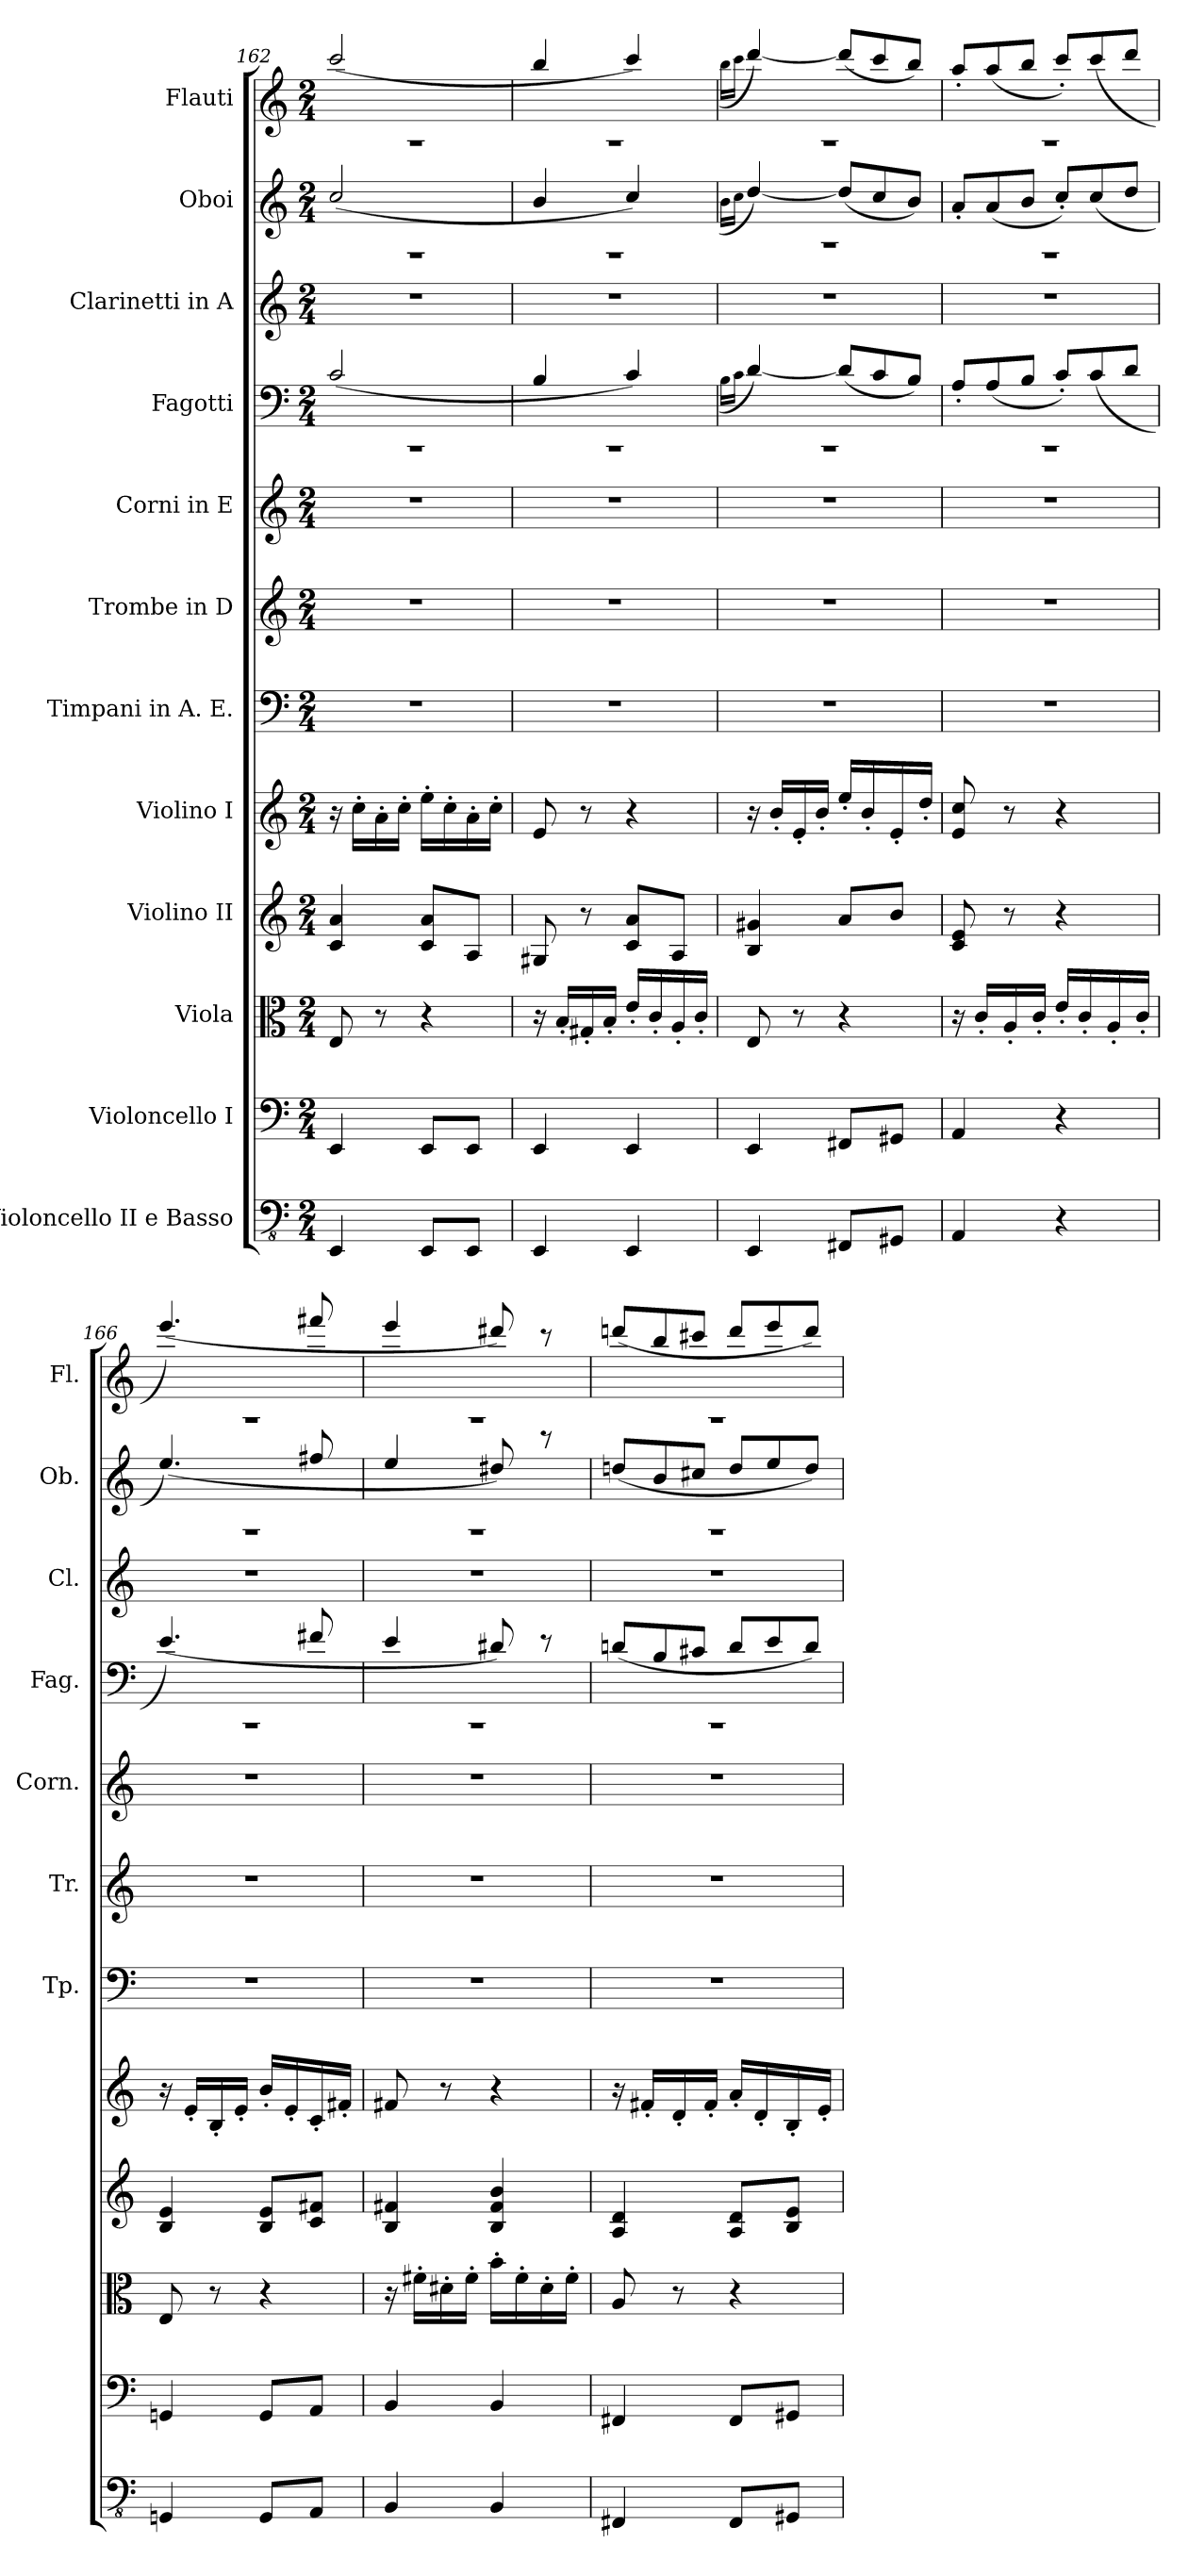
**kern	**kern	**kern	**kern	**kern	**kern	**kern	**kern	**kern	**kern	**kern	**kern
*part12	*part11	*part10	*part9	*part8	*part7	*part6	*part5	*part4	*part3	*part2	*part1
*staff12	*staff11	*staff10	*staff9	*staff8	*staff7	*staff6	*staff5	*staff4	*staff3	*staff2	*staff1
*I"Violoncello II e Basso	*I"Violoncello I	*I"Viola	*I"Violino II	*I"Violino I	*I"Timpani in A. E.	*I"Trombe in D	*I"Corni in E	*I"Fagotti	*I"Clarinetti in A	*I"Oboi	*I"Flauti
*	*	*	*	*	*I'Tp.	*I'Tr.	*I'Corn.	*I'Fag.	*I'Cl.	*I'Ob.	*I'Fl.
*clefFv4	*clefF4	*clefC3	*clefG2	*clefG2	*clefF4	*clefG2	*clefG2	*clefF4	*clefG2	*clefG2	*clefG2
*	*	*	*	*	*	*ITrd-1c-2	*ITrd5c8	*	*ITrd2c3	*	*
*k[]	*k[]	*k[]	*k[]	*k[]	*k[]	*k[f#c#]	*k[f#c#g#d#]	*k[]	*k[f#c#g#]	*k[]	*k[]
*M2/4	*M2/4	*M2/4	*M2/4	*M2/4	*M2/4	*M2/4	*M2/4	*M2/4	*M2/4	*M2/4	*M2/4
=162	=162	=162	=162	=162	=162	=162	=162	=162	=162	=162	=162
*	*	*	*	*	*	*	*	*^	*	*^	*^
4EEEi/	4EEi/	8Ei/	4cj/ 4aZ/	16r	2r	2r	2r	2rCC	(2cj/	2r	2rF	(2ccj/	2rA	(2cccj/
.	.	.	.	16cc'\LL	.	.	.	.	.	.	.	.	.	.
.	.	8r	.	16a'\	.	.	.	.	.	.	.	.	.	.
.	.	.	.	16cc'\JJ	.	.	.	.	.	.	.	.	.	.
8EEE/L	8EE/L	4r	8c/ 8a/L	16ee'\LL	.	.	.	.	.	.	.	.	.	.
.	.	.	.	16cc'\	.	.	.	.	.	.	.	.	.	.
8EEE/J	8EE/J	.	8A/J	16a'\	.	.	.	.	.	.	.	.	.	.
.	.	.	.	16cc'\JJ	.	.	.	.	.	.	.	.	.	.
=163	=163	=163	=163	=163	=163	=163	=163	=163	=163	=163	=163	=163	=163	=163
4EEEZ/	4EEZ/	16r	8G#Xj/	8eZ/	2r	2r	2r	2rCC	4Bi/	2r	2rF	4bi/	2rA	4bbi/
.	.	16B'/LL	.	.	.	.	.	.	.	.	.	.	.	.
.	.	16G#X'/	8r	8r	.	.	.	.	.	.	.	.	.	.
.	.	16B'/JJ	.	.	.	.	.	.	.	.	.	.	.	.
4EEE/	4EE/	16e'/LL	8c/ 8a/L	4r	.	.	.	.	4c/)	.	.	4cc/)	.	4ccc/)
.	.	16c'/	.	.	.	.	.	.	.	.	.	.	.	.
.	.	16A'/	8A/J	.	.	.	.	.	.	.	.	.	.	.
.	.	16c'/JJ	.	.	.	.	.	.	.	.	.	.	.	.
!!LO:PB:g=z	!!
=164	=164	=164	=164	=164	=164	=164	=164	=164	=164	=164	=164	=164	=164	=164
.	.	.	.	.	.	.	.	.	(16qB\LL	.	.	(16qb\LL	.	(16qbb\LL
.	.	.	.	.	.	.	.	.	16qc\JJ	.	.	16qcc\JJ	.	16qccc\JJ
4EEEZ/	4EEZ/	8EZ/	4Bi/ 4g#Xj/	16r	2r	2r	2r	2rCC	[4dV/)	2r	2rA	[4ddV/)	2rA	[4dddV/)
.	.	.	.	16b'/LL	.	.	.	.	.	.	.	.	.	.
.	.	8r	.	16e'/	.	.	.	.	.	.	.	.	.	.
.	.	.	.	16b'/JJ	.	.	.	.	.	.	.	.	.	.
*	*	*	*	*	*	*	*	*	*Xtuplet	*	*	*Xtuplet	*	*Xtuplet
8FFF#X/L	8FF#X/L	4r	8a/L	16ee'/LL	.	.	.	.	(12d/L]	.	.	(12dd/L]	.	(12ddd/L]
.	.	.	.	16b'/	.	.	.	.	.	.	.	.	.	.
.	.	.	.	.	.	.	.	.	12c/	.	.	12cc/	.	12ccc/
8GGG#X/J	8GG#X/J	.	8b/J	16e'/	.	.	.	.	.	.	.	.	.	.
.	.	.	.	.	.	.	.	.	12B/J)	.	.	12b/J)	.	12bb/J)
.	.	.	.	16dd'/JJ	.	.	.	.	.	.	.	.	.	.
=165	=165	=165	=165	=165	=165	=165	=165	=165	=165	=165	=165	=165	=165	=165
4AAAZ/	4AAZ/	16r	8cj/ 8ei/	8ei/ 8ccj/	2r	2r	2r	2rCC	12A'Z/L	2r	2rF	12a'Z/L	2rA	12aa'Z/L
.	.	16c'/LL	.	.	.	.	.	.	.	.	.	.	.	.
.	.	.	.	.	.	.	.	.	(12A/	.	.	(12a/	.	(12aa/
.	.	16A'/	8r	8r	.	.	.	.	.	.	.	.	.	.
.	.	.	.	.	.	.	.	.	12B/J	.	.	12b/J	.	12bb/J
.	.	16c'/JJ	.	.	.	.	.	.	.	.	.	.	.	.
4r	4r	16e'/LL	4r	4r	.	.	.	.	12c'/L)	.	.	12cc'/L)	.	12ccc'/L)
.	.	16c'/	.	.	.	.	.	.	.	.	.	.	.	.
.	.	.	.	.	.	.	.	.	(12c/	.	.	(12cc/	.	(12ccc/
.	.	16A'/	.	.	.	.	.	.	.	.	.	.	.	.
.	.	.	.	.	.	.	.	.	12d/J	.	.	12dd/J	.	12ddd/J
.	.	16c'/JJ	.	.	.	.	.	.	.	.	.	.	.	.
!!LO:PB:g=z	!!
=166	=166	=166	=166	=166	=166	=166	=166	=166	=166	=166	=166	=166	=166	=166
4GGGnj/	4GGnj/	8EZ/	4Bi/ 4eZ/	16r	2r	2r	2r	2rCC	(4.eZ/)	2r	2rF	(4.eeZ/)	2rA	(4.eeeZ/)
.	.	.	.	16e'/LL	.	.	.	.	.	.	.	.	.	.
.	.	8r	.	16B'/	.	.	.	.	.	.	.	.	.	.
.	.	.	.	16e'/JJ	.	.	.	.	.	.	.	.	.	.
8GGG/L	8GG/L	4r	8B/ 8e/L	16b'/LL	.	.	.	.	.	.	.	.	.	.
.	.	.	.	16e'/	.	.	.	.	.	.	.	.	.	.
8AAA/J	8AA/J	.	8c/ 8f#X/J	16c'/	.	.	.	.	8f#X/	.	.	8ff#X/	.	8fff#X/
.	.	.	.	16f#X'/JJ	.	.	.	.	.	.	.	.	.	.
=167	=167	=167	=167	=167	=167	=167	=167	=167	=167	=167	=167	=167	=167	=167
4BBB/	4BB/	16r	4B/ 4f#X/	8f#X/	2r	2r	2r	2rCC	4e/	2r	2rF	4ee/	2rA	4eee/
.	.	16f#X'\LL	.	.	.	.	.	.	.	.	.	.	.	.
.	.	16d#X'\	.	8r	.	.	.	.	.	.	.	.	.	.
.	.	16f#'\JJ	.	.	.	.	.	.	.	.	.	.	.	.
4BBB/	4BB/	16b'\LL	4B/ 4f#/ 4b/	4r	.	.	.	.	8d#X/)	.	.	8dd#X/)	.	8ddd#X/)
.	.	16f#'\	.	.	.	.	.	.	.	.	.	.	.	.
.	.	16d#'\	.	.	.	.	.	.	8re	.	.	8rccc	.	8rccc
.	.	16f#'\JJ	.	.	.	.	.	.	.	.	.	.	.	.
=168	=168	=168	=168	=168	=168	=168	=168	=168	=168	=168	=168	=168	=168	=168
4FFF#Xj/	4FF#Xj/	8Ai/	4Ai/ 4dZ/	16r	2r	2r	2r	2rCC	(12dnZ/L	2r	2rF	(12ddnZ/L	2rA	(12dddnZ/L
.	.	.	.	16f#X'/LL	.	.	.	.	.	.	.	.	.	.
.	.	.	.	.	.	.	.	.	12B/	.	.	12b/	.	12bb/
.	.	8r	.	16d'/	.	.	.	.	.	.	.	.	.	.
.	.	.	.	.	.	.	.	.	12c#X/J	.	.	12cc#X/J	.	12ccc#X/J
.	.	.	.	16f#'/JJ	.	.	.	.	.	.	.	.	.	.
8FFF#/L	8FF#/L	4r	8A/ 8d/L	16a'/LL	.	.	.	.	12d/L	.	.	12dd/L	.	12ddd/L
.	.	.	.	16d'/	.	.	.	.	.	.	.	.	.	.
.	.	.	.	.	.	.	.	.	12e/	.	.	12ee/	.	12eee/
8GGG#X/J	8GG#X/J	.	8B/ 8e/J	16B'/	.	.	.	.	.	.	.	.	.	.
.	.	.	.	.	.	.	.	.	12d/J)	.	.	12dd/J)	.	12ddd/J)
.	.	.	.	16e'/JJ	.	.	.	.	.	.	.	.	.	.
*	*	*	*	*	*	*	*	*	*	*	*v	*v	*	*
*	*	*	*	*	*	*	*	*v	*v	*	*	*v	*v
=	=	=	=	=	=	=	=	=	=	=	=
*-	*-	*-	*-	*-	*-	*-	*-	*-	*-	*-	*-
